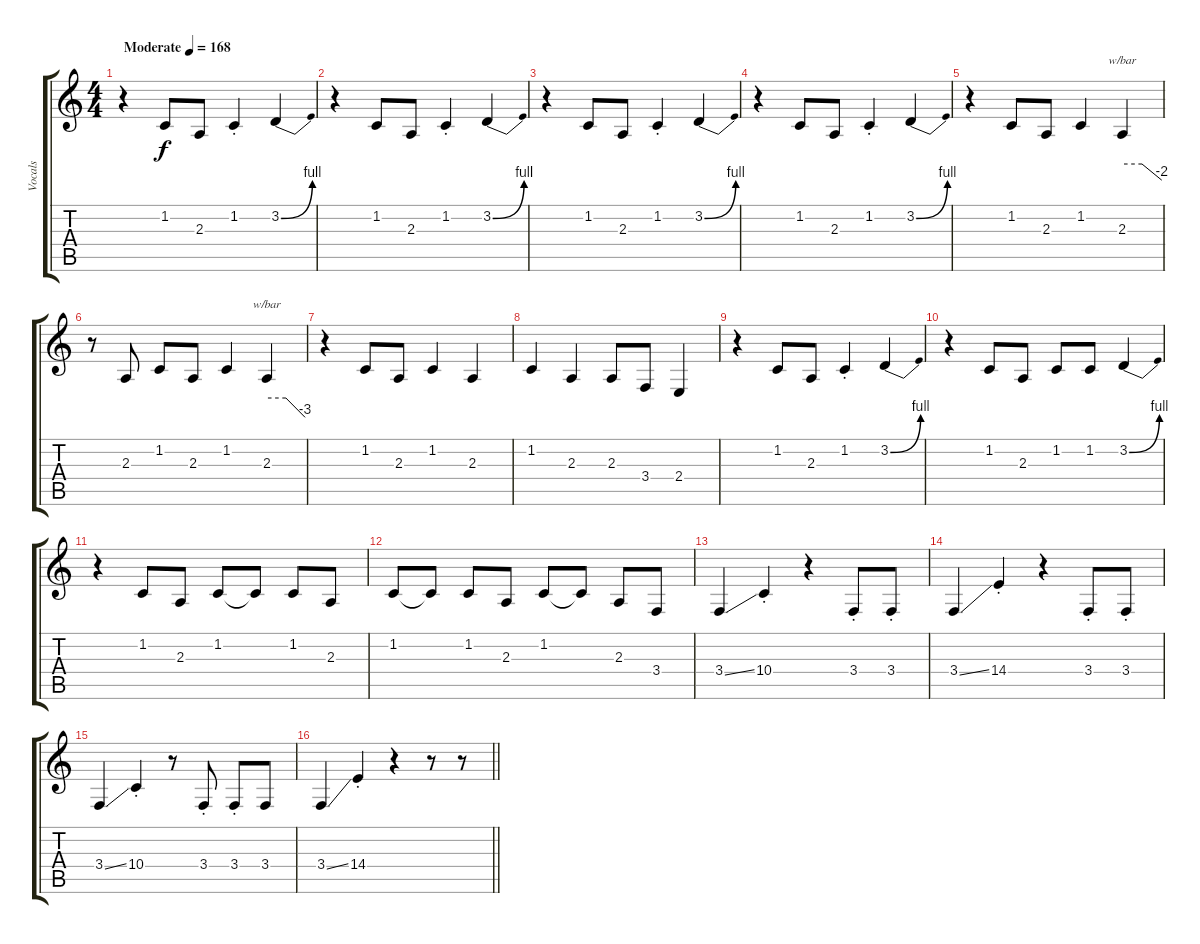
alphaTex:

\track ("Vocals" "Vocals") {instrument oboe}
\staff {score tabs}
\tuning (E4 B3 G3 D3 A2 E2) {hide}
\ts (4 4)
\tempo (168 "Moderate")
\clef g2
\ks c
r.4{dy f instrument oboe} 1.2.8 2.3.8 1.2{st}.4 3.2{be (bend 0 0 60 4)}.4 |
r.4 1.2.8 2.3.8 1.2{st}.4 3.2{be (bend 0 0 60 4)}.4 |
r.4 1.2.8 2.3.8 1.2{st}.4 3.2{be (bend 0 0 60 4)}.4 |
r.4 1.2.8 2.3.8 1.2{st}.4 3.2{be (bend 0 0 60 4)}.4 |
r.4 1.2.8 2.3.8 1.2.4 2.3.4{tbe (custom default 0 0 30 0 60 -8)} |
r.8 2.3.8 1.2.8 2.3.8 1.2.4 2.3.4{tbe (custom default 0 0 30 0 60 -12)} |
r.4 1.2.8 2.3.8 1.2.4 2.3.4 |
1.2.4 2.3.4 2.3.8 3.4.8 2.4.4 |
r.4 1.2.8 2.3.8 1.2{st}.4 3.2{be (bend 0 0 60 4)}.4 |
r.4 1.2.8 2.3.8 1.2.8 1.2.8 3.2{be (bend 0 0 60 4)}.4 |
r.4 1.2.8 2.3.8 1.2.8 1.2{t}.8 1.2.8 2.3.8 |
1.2.8 1.2{t}.8 1.2.8 2.3.8 1.2.8 1.2{t}.8 2.3.8 3.4.8 |
3.4{ss}.4 10.4{st}.4 r.4 3.4{st}.8 3.4{st}.8 |
3.4{ss}.4 14.4{st}.4 r.4 3.4{st}.8 3.4{st}.8 |
3.4{ss}.4 10.4{st}.4 r.8 3.4{st}.8 3.4{st}.8 3.4.8 |
\barLineRight lightlight
3.4{ss}.4 14.4{st}.4 r.4 r.8 r.8
